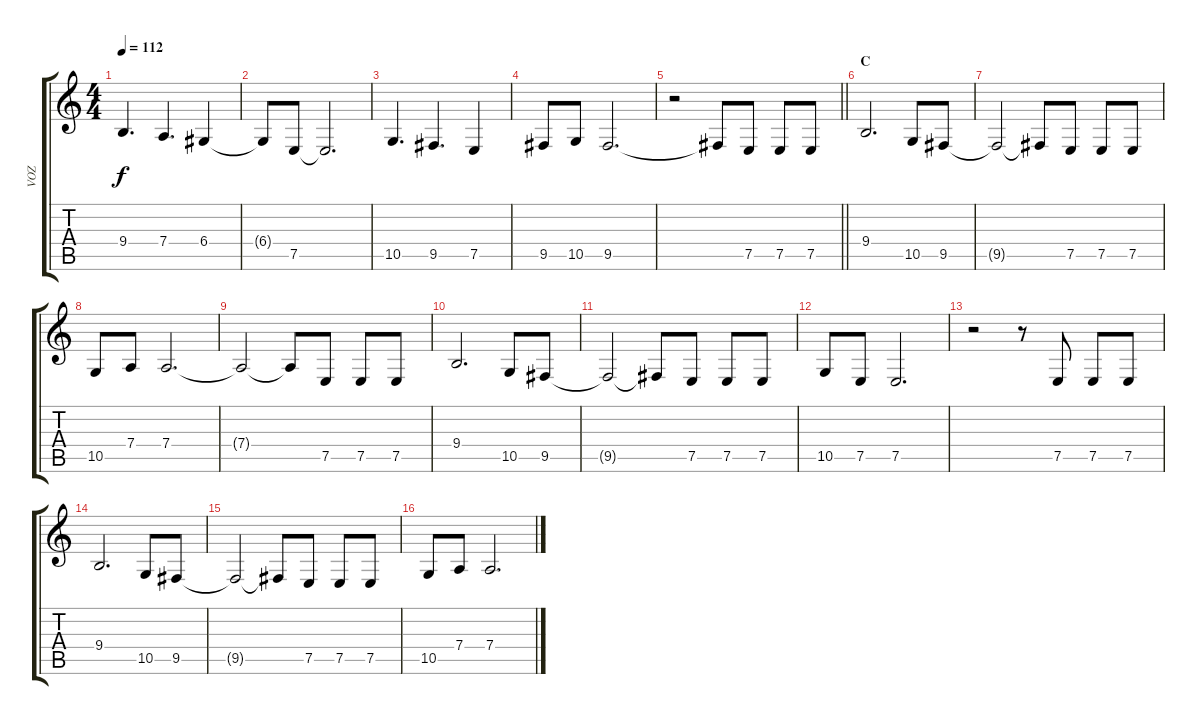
\track ("VOZ" "VOZ") {instrument flute}
\staff {score tabs}
\tuning (E4 B3 G3 D3 A2 E2) {hide}
\ts (4 4)
\tempo 112
\clef g2
\ks c
9.4.4{d dy f} 7.4.4{d} 6.4.4 |
6.4{t}.8 7.5.8 7.5{t}.2{d} |
10.5.4{d} 9.5.4{d} 7.5.4 |
9.5.8 10.5.8 9.5.2{d} |
\barLineRight lightlight
r.2 9.5{t}.8 7.5.8 7.5.8 7.5.8 |
\section ("" "C")
9.4.2{d} 10.5.8 9.5.8 |
9.5{t}.2 9.5{t}.8 7.5.8 7.5.8 7.5.8 |
10.5.8 7.4.8 7.4.2{d} |
7.4{t}.2 7.4{t}.8 7.5.8 7.5.8 7.5.8 |
9.4.2{d} 10.5.8 9.5.8 |
9.5{t}.2 9.5{t}.8 7.5.8 7.5.8 7.5.8 |
10.5.8 7.5.8 7.5.2{d} |
r.2 r.8 7.5.8 7.5.8 7.5.8 |
9.4.2{d} 10.5.8 9.5.8 |
9.5{t}.2 9.5{t}.8 7.5.8 7.5.8 7.5.8 |
10.5.8 7.4.8 7.4.2{d}
